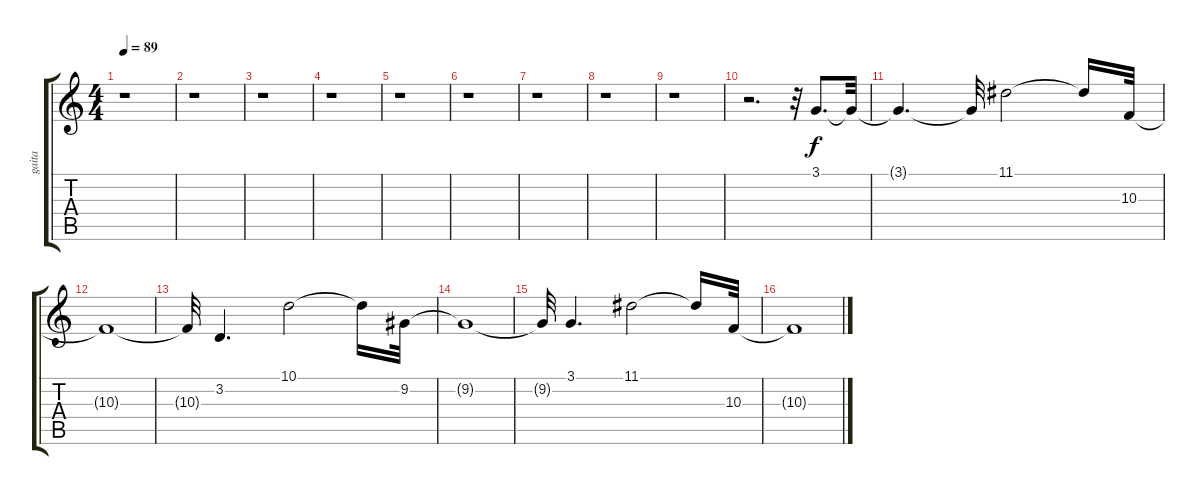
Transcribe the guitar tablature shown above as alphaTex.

\track ("gaita" "gaita") {instrument fx6goblins}
\staff {score tabs}
\tuning (E4 B3 G3 D3 A2 E2) {hide}
\ts (4 4)
\tempo 89
\clef g2
\ks c
r.1{dy f} |
r.1 |
r.1 |
r.1 |
r.1 |
r.1 |
r.1 |
r.1 |
r.1 |
r.2{d} r.32 3.1.8{d} 3.1{t}.32 |
3.1{t}.4{d} 3.1{t}.32 11.1.2 11.1{t}.16 10.3.32 |
10.3{t}.1 |
10.3{t}.32 3.2.4{d} 10.1.2 10.1{t}.16 9.2.32 |
9.2{t}.1 |
9.2{t}.32 3.1.4{d} 11.1.2 11.1{t}.16 10.3.32 |
10.3{t}.1
